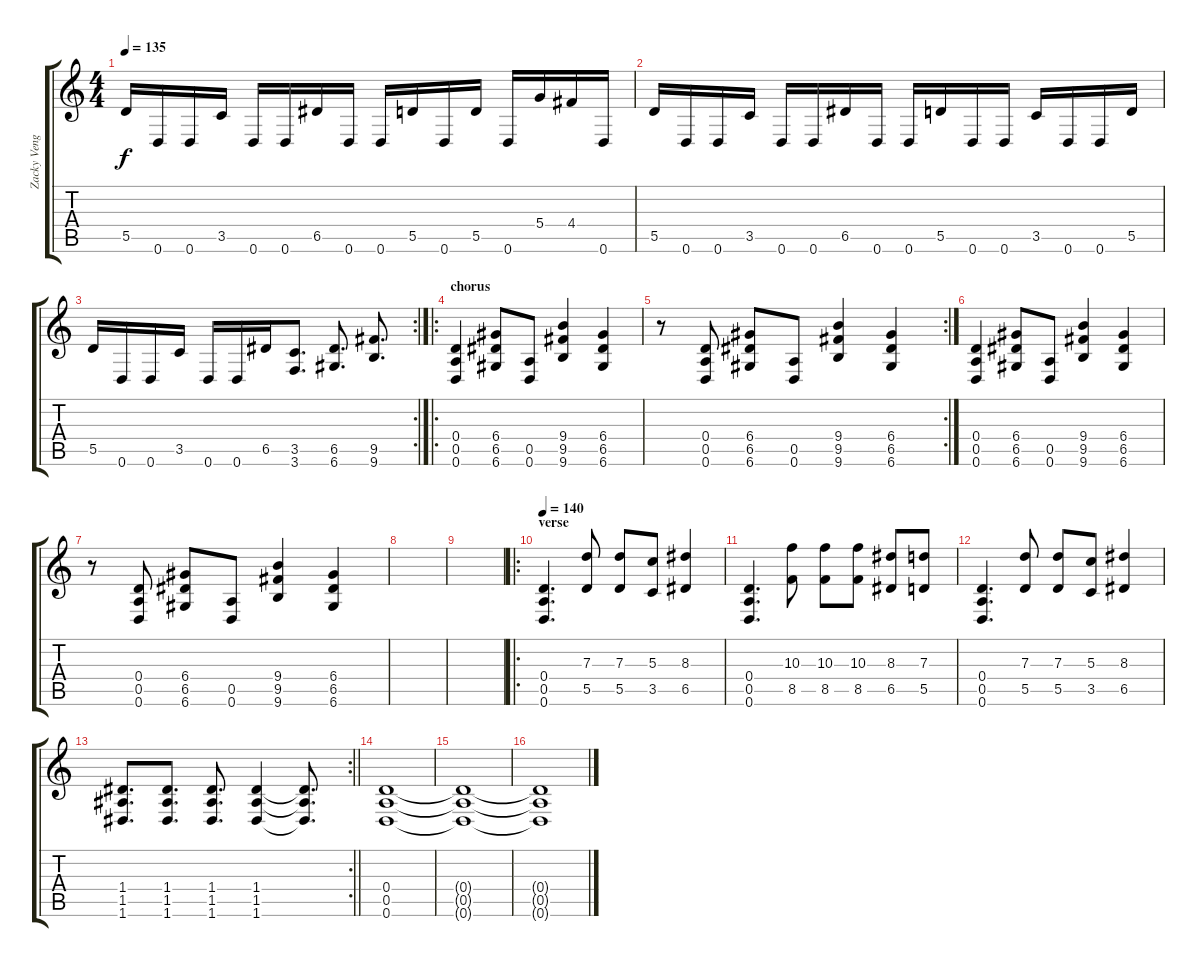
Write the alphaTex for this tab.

\track ("Zacky Vengeance" "Zacky Veng") {instrument distortionguitar}
\staff {score tabs}
\tuning (E4 B3 G3 D3 A2 D2) {hide}
\ts (4 4)
\tempo 135
\clef g2
\ks c
5.5.16{dy f} 0.6.16 0.6.16 3.5.16 0.6.16 0.6.16 6.5.16 0.6.16 0.6.16 5.5.16 0.6.16 5.5.16 0.6.16 5.4.16 4.4.16 0.6.16 |
5.5.16 0.6.16 0.6.16 3.5.16 0.6.16 0.6.16 6.5.16 0.6.16 0.6.16 5.5.16 0.6.16 0.6.16 3.5.16 0.6.16 0.6.16 5.5.16 |
\rc 2
5.5.16 0.6.16 0.6.16 3.5.16 0.6.16 0.6.16 6.5.16 (3.5 3.6).8{d} (6.5 6.6).8{d} (9.5 9.6).8{d} |
\ro
\section ("" "chorus")
(0.4 0.5 0.6).4 (6.4 6.5 6.6).8 (0.5 0.6).8 (9.4 9.5 9.6).4 (6.4 6.5 6.6).4 |
\rc 2
r.8 (0.4 0.5 0.6).8 (6.4 6.5 6.6).8 (0.5 0.6).8 (9.4 9.5 9.6).4 (6.4 6.5 6.6).4 |
(0.4 0.5 0.6).4 (6.4 6.5 6.6).8 (0.5 0.6).8 (9.4 9.5 9.6).4 (6.4 6.5 6.6).4 |
r.8 (0.4 0.5 0.6).8 (6.4 6.5 6.6).8 (0.5 0.6).8 (9.4 9.5 9.6).4 (6.4 6.5 6.6).4 |
|
|
\ro
\section ("" "verse")
\tempo 140
(0.4 0.5 0.6).4{d} (7.3 5.5).8 (7.3 5.5).8 (5.3 3.5).8 (8.3 6.5).4 |
(0.4 0.5 0.6).4{d} (10.3 8.5).8 (10.3 8.5).8 (10.3 8.5).8 (8.3 6.5).8 (7.3 5.5).8 |
(0.4 0.5 0.6).4{d} (7.3 5.5).8 (7.3 5.5).8 (5.3 3.5).8 (8.3 6.5).4 |
\rc 2
\barLineRight lightlight
(1.4 1.5 1.6).8{d} (1.4 1.5 1.6).8{d} (1.4 1.5 1.6).8{d} (1.4 1.5 1.6).4 (1.4{t} 1.5{t} 1.6{t}).8{d} |
(0.4 0.5 0.6).1 |
(0.4{t} 0.5{t} 0.6{t}).1 |
(0.4{t} 0.5{t} 0.6{t}).1
